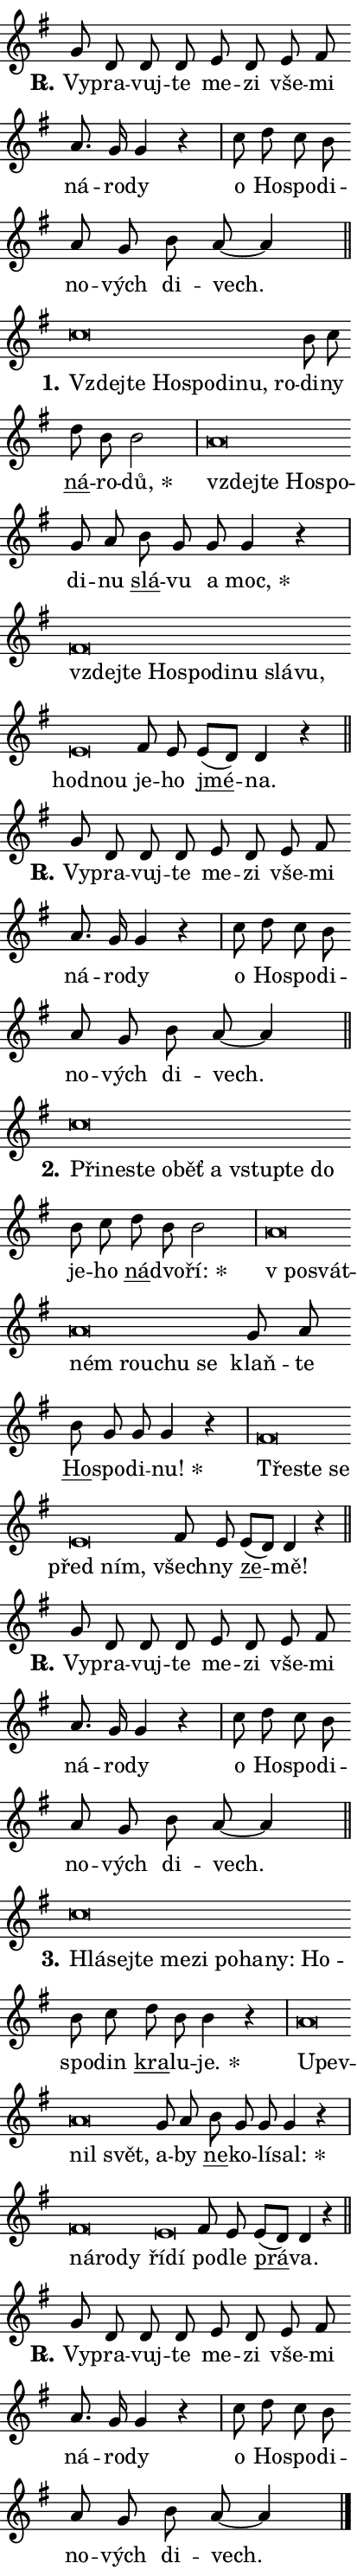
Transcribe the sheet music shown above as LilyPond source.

\version "2.24.0"
\header { tagline = "" }
\paper {
  indent = 0\cm
  top-margin = 0\cm
  right-margin = 0.13\cm % to fit lyric hyphens
  bottom-margin = 0\cm
  left-margin = 0\cm
  paper-width = 7\cm
  page-breaking = #ly:one-page-breaking
  system-system-spacing.basic-distance = #11
  score-system-spacing.basic-distance = #11
  ragged-last = ##f
}


%% Author: Thomas Morley
%% https://lists.gnu.org/archive/html/lilypond-user/2020-05/msg00002.html
#(define (line-position grob)
"Returns position of @var[grob} in current system:
   @code{'start}, if at first time-step
   @code{'end}, if at last time-step
   @code{'middle} otherwise
"
  (let* ((col (ly:item-get-column grob))
         (ln (ly:grob-object col 'left-neighbor))
         (rn (ly:grob-object col 'right-neighbor))
         (col-to-check-left (if (ly:grob? ln) ln col))
         (col-to-check-right (if (ly:grob? rn) rn col))
         (break-dir-left
           (and
             (ly:grob-property col-to-check-left 'non-musical #f)
             (ly:item-break-dir col-to-check-left)))
         (break-dir-right
           (and
             (ly:grob-property col-to-check-right 'non-musical #f)
             (ly:item-break-dir col-to-check-right))))
        (cond ((eqv? 1 break-dir-left) 'start)
              ((eqv? -1 break-dir-right) 'end)
              (else 'middle))))

#(define (tranparent-at-line-position vctor)
  (lambda (grob)
  "Relying on @code{line-position} select the relevant enry from @var{vctor}.
Used to determine transparency,"
    (case (line-position grob)
      ((end) (not (vector-ref vctor 0)))
      ((middle) (not (vector-ref vctor 1)))
      ((start) (not (vector-ref vctor 2))))))

noteHeadBreakVisibility =
#(define-music-function (break-visibility)(vector?)
"Makes @code{NoteHead}s transparent relying on @var{break-visibility}"
#{
  \override NoteHead.transparent =
    #(tranparent-at-line-position break-visibility)
#})

#(define delete-ledgers-for-transparent-note-heads
  (lambda (grob)
    "Reads whether a @code{NoteHead} is transparent.
If so this @code{NoteHead} is removed from @code{'note-heads} from
@var{grob}, which is supposed to be @code{LedgerLineSpanner}.
As a result ledgers are not printed for this @code{NoteHead}"
    (let* ((nhds-array (ly:grob-object grob 'note-heads))
           (nhds-list
             (if (ly:grob-array? nhds-array)
                 (ly:grob-array->list nhds-array)
                 '()))
           ;; Relies on the transparent-property being done before
           ;; Staff.LedgerLineSpanner.after-line-breaking is executed.
           ;; This is fragile ...
           (to-keep
             (remove
               (lambda (nhd)
                 (ly:grob-property nhd 'transparent #f))
               nhds-list)))
      ;; TODO find a better method to iterate over grob-arrays, similiar
      ;; to filter/remove etc for lists
      ;; For now rebuilt from scratch
      (set! (ly:grob-object grob 'note-heads)  '())
      (for-each
        (lambda (nhd)
          (ly:pointer-group-interface::add-grob grob 'note-heads nhd))
        to-keep))))

squashNotes = {
  \override NoteHead.X-extent = #'(-0.2 . 0.2)
  \override NoteHead.Y-extent = #'(-0.75 . 0)
  \override NoteHead.stencil =
    #(lambda (grob)
       (let ((pos (ly:grob-property grob 'staff-position)))
         (begin
           (if (< pos -7) (display "ERROR: Lower brevis then expected\n") (display ""))
           (if (<= pos -6) ly:text-interface::print ly:note-head::print))))
}
unSquashNotes = {
  \revert NoteHead.X-extent
  \revert NoteHead.Y-extent
  \revert NoteHead.stencil
}

hideNotes = \noteHeadBreakVisibility #begin-of-line-visible
unHideNotes = \noteHeadBreakVisibility #all-visible

% work-around for resetting accidentals
% https://lilypond.org/doc/v2.23/Documentation/notation/displaying-rhythms#unmetered-music
cadenzaMeasure = {
  \cadenzaOff
  \partial 1024 s1024
  \cadenzaOn
}

#(define-markup-command (accent layout props text) (markup?)
  "Underline accented syllable"
  (interpret-markup layout props
    #{\markup \override #'(offset . 4.3) \underline { #text }#}))

responsum = \markup \concat {
  "R" \hspace #-1.05 \path #0.1 #'((moveto 0 0.07) (lineto 0.9 0.8)) \hspace #0.05 "."
}

spaceSize = #0.6828661417322834 % exact space size for TeX Gyre Schola

\layout {
  \context {
    \Staff
    \remove "Time_signature_engraver"
    \override LedgerLineSpanner.after-line-breaking = #delete-ledgers-for-transparent-note-heads
  }
  \context {
    \Lyrics {
      \override LyricSpace.minimum-distance = \spaceSize
      \override LyricText.font-name = #"TeX Gyre Schola"
      \override LyricText.font-size = 1
      \override StanzaNumber.font-name = #"TeX Gyre Schola Bold"
      \override StanzaNumber.font-size = 1
    }
  }
  \context {
    \Score 
    \override NoteHead.text =
      #(lambda (grob) 
        (let ((pos (ly:grob-property grob 'staff-position)))
          #{\markup {
            \combine
              \halign #-0.55 \raise #(if (= pos -6) 0 0.5) \override #'(thickness . 2) \draw-line #'(3.2 . 0)
              \musicglyph "noteheads.sM1"
          }#}))
  }
}

% magnetic-lyrics.ily
%
%   written by
%     Jean Abou Samra <jean@abou-samra.fr>
%     Werner Lemberg <wl@gnu.org>
%
%   adapted by
%     Jiri Hon <jiri.hon@gmail.com>
%
% Version 2022-Apr-15

% https://www.mail-archive.com/lilypond-user@gnu.org/msg149350.html

#(define (Left_hyphen_pointer_engraver context)
   "Collect syllable-hyphen-syllable occurrences in lyrics and store
them in properties.  This engraver only looks to the left.  For
example, if the lyrics input is @code{foo -- bar}, it does the
following.

@itemize @bullet
@item
Set the @code{text} property of the @code{LyricHyphen} grob between
@q{foo} and @q{bar} to @code{foo}.

@item
Set the @code{left-hyphen} property of the @code{LyricText} grob with
text @q{foo} to the @code{LyricHyphen} grob between @q{foo} and
@q{bar}.
@end itemize

Use this auxiliary engraver in combination with the
@code{lyric-@/text::@/apply-@/magnetic-@/offset!} hook."
   (let ((hyphen #f)
         (text #f))
     (make-engraver
      (acknowledgers
       ((lyric-syllable-interface engraver grob source-engraver)
        (set! text grob)))
      (end-acknowledgers
       ((lyric-hyphen-interface engraver grob source-engraver)
        ;(when (not (grob::has-interface grob 'lyric-space-interface))
          (set! hyphen grob)));)
      ((stop-translation-timestep engraver)
       (when (and text hyphen)
         (ly:grob-set-object! text 'left-hyphen hyphen))
       (set! text #f)
       (set! hyphen #f)))))

#(define (lyric-text::apply-magnetic-offset! grob)
   "If the space between two syllables is less than the value in
property @code{LyricText@/.details@/.squash-threshold}, move the right
syllable to the left so that it gets concatenated with the left
syllable.

Use this function as a hook for
@code{LyricText@/.after-@/line-@/breaking} if the
@code{Left_@/hyphen_@/pointer_@/engraver} is active."
   (let ((hyphen (ly:grob-object grob 'left-hyphen #f)))
     (when hyphen
       (let ((left-text (ly:spanner-bound hyphen LEFT)))
         (when (grob::has-interface left-text 'lyric-syllable-interface)
           (let* ((common (ly:grob-common-refpoint grob left-text X))
                  (this-x-ext (ly:grob-extent grob common X))
                  (left-x-ext
                   (begin
                     ;; Trigger magnetism for left-text.
                     (ly:grob-property left-text 'after-line-breaking)
                     (ly:grob-extent left-text common X)))
                  ;; `delta` is the gap width between two syllables.
                  (delta (- (interval-start this-x-ext)
                            (interval-end left-x-ext)))
                  (details (ly:grob-property grob 'details))
                  (threshold (assoc-get 'squash-threshold details 0.2)))
             (when (< delta threshold)
               (let* (;; We have to manipulate the input text so that
                      ;; ligatures crossing syllable boundaries are not
                      ;; disabled.  For languages based on the Latin
                      ;; script this is essentially a beautification.
                      ;; However, for non-Western scripts it can be a
                      ;; necessity.
                      (lt (ly:grob-property left-text 'text))
                      (rt (ly:grob-property grob 'text))
                      (is-space (grob::has-interface hyphen 'lyric-space-interface))
                      (space (if is-space " " ""))
                      (extra-delta (if is-space spaceSize 0))
                      ;; Append new syllable.
                      (ltrt-space (if (and (string? lt) (string? rt))
                                (string-append lt space rt)
                                (make-concat-markup (list lt space rt))))
                      ;; Right-align `ltrt` to the right side.
                      (ltrt-space-markup (grob-interpret-markup
                               grob
                               (make-translate-markup
                                (cons (interval-length this-x-ext) 0)
                                (make-right-align-markup ltrt-space)))))
                 (begin
                   ;; Don't print `left-text`.
                   (ly:grob-set-property! left-text 'stencil #f)
                   ;; Set text and stencil (which holds all collected
                   ;; syllables so far) and shift it to the left.
                   (ly:grob-set-property! grob 'text ltrt-space)
                   (ly:grob-set-property! grob 'stencil ltrt-space-markup)
                   (ly:grob-translate-axis! grob (- (- delta extra-delta)) X))))))))))


#(define (lyric-hyphen::displace-bounds-first grob)
   ;; Make very sure this callback isn't triggered too early.
   (let ((left (ly:spanner-bound grob LEFT))
         (right (ly:spanner-bound grob RIGHT)))
     (ly:grob-property left 'after-line-breaking)
     (ly:grob-property right 'after-line-breaking)
     (ly:lyric-hyphen::print grob)))

squashThreshold = #0.4

\layout {
  \context {
    \Lyrics
    \consists #Left_hyphen_pointer_engraver
    \override LyricText.after-line-breaking =
      #lyric-text::apply-magnetic-offset!
    \override LyricHyphen.stencil = #lyric-hyphen::displace-bounds-first
    \override LyricText.details.squash-threshold = \squashThreshold
    \override LyricHyphen.minimum-distance = 0
    \override LyricHyphen.minimum-length = \squashThreshold
  }
}

squashText = \override LyricText.details.squash-threshold = 9999
unSquashText = \override LyricText.details.squash-threshold = \squashThreshold

leftText = \override LyricText.self-alignment-X = #LEFT
unLeftText = \revert LyricText.self-alignment-X

starOffset = #(lambda (grob) 
                (let ((x_offset (ly:self-alignment-interface::aligned-on-x-parent grob)))
                  (if (= x_offset 0) 0 (+ x_offset 1.2))))

star = #(define-music-function (syllable)(string?)
"Append star separator at the end of a syllable"
#{
  \once \override LyricText.X-offset = #starOffset
  \lyricmode { \markup {
    #syllable
    \override #'((font-name . "TeX Gyre Schola Bold")) \hspace #0.2 \lower #0.65 \larger "*"
  } }
#})

starAccent = #(define-music-function (syllable)(string?)
"Append star separator at the end of a syllable and make accent"
#{
  \once \override LyricText.X-offset = #starOffset
  \lyricmode { \markup {
    \accent #syllable
    \override #'((font-name . "TeX Gyre Schola Bold")) \hspace #0.2 \lower #0.65 \larger "*"
  } }
#})

breath = #(define-music-function (syllable)(string?)
"Append breathing indicator at the end of a syllable"
#{
  \lyricmode { \markup { #syllable "+" } }
#})

optionalBreath = #(define-music-function (syllable)(string?)
"Append optional breathing indicator at the end of a syllable"
#{
  \lyricmode { \markup { #syllable "(+)" } }
#})


\score {
    <<
        \new Voice = "melody" { \cadenzaOn \key g \major \relative { g'8 d d d e d e fis \bar "" a8. g16 g4 r \cadenzaMeasure \bar "|" c8 d c b \bar "" a g b a~ a4 \cadenzaMeasure \bar "||" \break } }
        \new Lyrics \lyricsto "melody" { \lyricmode { \set stanza = \responsum
Vy -- pra -- vuj -- te me -- zi vše -- mi ná -- ro -- dy o Ho -- spo -- di -- no -- vých di -- vech. } }
    >>
    \layout {}
}

\score {
    <<
        \new Voice = "melody" { \cadenzaOn \key g \major \relative { \squashNotes c''\breve*1/16 \hideNotes \breve*1/16 \bar "" \breve*1/16 \bar "" \breve*1/16 \bar "" \breve*1/16 \bar "" \breve*1/16 \breve*1/16 \bar "" \unHideNotes \unSquashNotes b8 c \bar "" d b b2 \cadenzaMeasure \bar "|" \squashNotes a\breve*1/16 \hideNotes \breve*1/16 \bar "" \breve*1/16 \breve*1/16 \bar "" \unHideNotes \unSquashNotes g8 a \bar "" b g g g4 r \cadenzaMeasure \bar "|" \squashNotes fis\breve*1/16 \hideNotes \breve*1/16 \bar "" \breve*1/16 \bar "" \breve*1/16 \bar "" \breve*1/16 \bar "" \breve*1/16 \bar "" \breve*1/16 \breve*1/16 \bar "" \unHideNotes \unSquashNotes \squashNotes e\breve*1/16 \hideNotes \breve*1/16 \bar "" \unHideNotes \unSquashNotes fis8 e \bar "" e[( d)] d4 r \cadenzaMeasure \bar "||" \break } }
        \new Lyrics \lyricsto "melody" { \lyricmode { \set stanza = "1."
\leftText Vzdej -- \squashText te Ho -- spo -- di -- nu, ro -- \unLeftText \unSquashText di -- ny \markup \accent ná -- ro -- \star dů, \leftText vzdej -- \squashText te Ho -- spo -- \unLeftText \unSquashText di -- nu \markup \accent slá -- vu a \star moc, \leftText vzdej -- \squashText te Ho -- spo -- di -- nu slá -- vu, \leftText \unLeftText \unSquashText hod -- \squashText nou \unLeftText \unSquashText je -- ho \markup \accent jmé -- na. } }
    >>
    \layout {}
}

\score {
    <<
        \new Voice = "melody" { \cadenzaOn \key g \major \relative { g'8 d d d e d e fis \bar "" a8. g16 g4 r \cadenzaMeasure \bar "|" c8 d c b \bar "" a g b a~ a4 \cadenzaMeasure \bar "||" \break } }
        \new Lyrics \lyricsto "melody" { \lyricmode { \set stanza = \responsum
Vy -- pra -- vuj -- te me -- zi vše -- mi ná -- ro -- dy o Ho -- spo -- di -- no -- vých di -- vech. } }
    >>
    \layout {}
}

\score {
    <<
        \new Voice = "melody" { \cadenzaOn \key g \major \relative { \squashNotes c''\breve*1/16 \hideNotes \breve*1/16 \bar "" \breve*1/16 \bar "" \breve*1/16 \bar "" \breve*1/16 \bar "" \breve*1/16 \bar "" \breve*1/16 \bar "" \breve*1/16 \breve*1/16 \bar "" \unHideNotes \unSquashNotes b8 c \bar "" d b b2 \cadenzaMeasure \bar "|" \squashNotes a\breve*1/16 \hideNotes \breve*1/16 \bar "" \breve*1/16 \bar "" \breve*1/16 \bar "" \breve*1/16 \breve*1/16 \bar "" \unHideNotes \unSquashNotes g8 a \bar "" b g g g4 r \cadenzaMeasure \bar "|" \squashNotes fis\breve*1/16 \hideNotes \breve*1/16 \breve*1/16 \bar "" \unHideNotes \unSquashNotes \squashNotes e\breve*1/16 \hideNotes \breve*1/16 \bar "" \unHideNotes \unSquashNotes fis8 e \bar "" e[( d)] d4 r \cadenzaMeasure \bar "||" \break } }
        \new Lyrics \lyricsto "melody" { \lyricmode { \set stanza = "2."
\leftText Při -- \squashText ne -- ste o -- běť a vstup -- te do \unLeftText \unSquashText je -- ho \markup \accent ná -- dvo -- \star ří: \leftText "v po" -- \squashText svát -- ném rou -- chu se \unLeftText \unSquashText klaň -- te \markup \accent Ho -- spo -- di -- \star nu! \leftText Tře -- \squashText ste se \leftText \unLeftText \unSquashText před \squashText ním, \unLeftText \unSquashText všech -- ny \markup \accent ze -- mě! } }
    >>
    \layout {}
}

\score {
    <<
        \new Voice = "melody" { \cadenzaOn \key g \major \relative { g'8 d d d e d e fis \bar "" a8. g16 g4 r \cadenzaMeasure \bar "|" c8 d c b \bar "" a g b a~ a4 \cadenzaMeasure \bar "||" \break } }
        \new Lyrics \lyricsto "melody" { \lyricmode { \set stanza = \responsum
Vy -- pra -- vuj -- te me -- zi vše -- mi ná -- ro -- dy o Ho -- spo -- di -- no -- vých di -- vech. } }
    >>
    \layout {}
}

\score {
    <<
        \new Voice = "melody" { \cadenzaOn \key g \major \relative { \squashNotes c''\breve*1/16 \hideNotes \breve*1/16 \bar "" \breve*1/16 \bar "" \breve*1/16 \bar "" \breve*1/16 \bar "" \breve*1/16 \bar "" \breve*1/16 \bar "" \breve*1/16 \breve*1/16 \bar "" \unHideNotes \unSquashNotes b8 c \bar "" d b b4 r \cadenzaMeasure \bar "|" \squashNotes a\breve*1/16 \hideNotes \breve*1/16 \bar "" \breve*1/16 \breve*1/16 \bar "" \unHideNotes \unSquashNotes g8 a \bar "" b g g g4 r \cadenzaMeasure \bar "|" \squashNotes fis\breve*1/16 \hideNotes \breve*1/16 \breve*1/16 \bar "" \unHideNotes \unSquashNotes \squashNotes e\breve*1/16 \hideNotes \breve*1/16 \bar "" \unHideNotes \unSquashNotes fis8 e \bar "" e[( d)] d4 r \cadenzaMeasure \bar "||" \break } }
        \new Lyrics \lyricsto "melody" { \lyricmode { \set stanza = "3."
\leftText Hlá -- \squashText sej -- te me -- zi po -- ha -- ny: Ho -- \unLeftText \unSquashText spo -- din \markup \accent kra -- lu -- \star je. \leftText U -- \squashText pev -- nil svět, \unLeftText \unSquashText a -- by \markup \accent ne -- ko -- lí -- \star sal: \leftText ná -- \squashText ro -- dy \leftText \unLeftText \unSquashText ří -- \squashText dí \unLeftText \unSquashText po -- dle \markup \accent prá -- va. } }
    >>
    \layout {}
}

\score {
    <<
        \new Voice = "melody" { \cadenzaOn \key g \major \relative { g'8 d d d e d e fis \bar "" a8. g16 g4 r \cadenzaMeasure \bar "|" c8 d c b \bar "" a g b a~ a4 \cadenzaMeasure \bar "||" \break } \bar "|." }
        \new Lyrics \lyricsto "melody" { \lyricmode { \set stanza = \responsum
Vy -- pra -- vuj -- te me -- zi vše -- mi ná -- ro -- dy o Ho -- spo -- di -- no -- vých di -- vech. } }
    >>
    \layout {}
}
